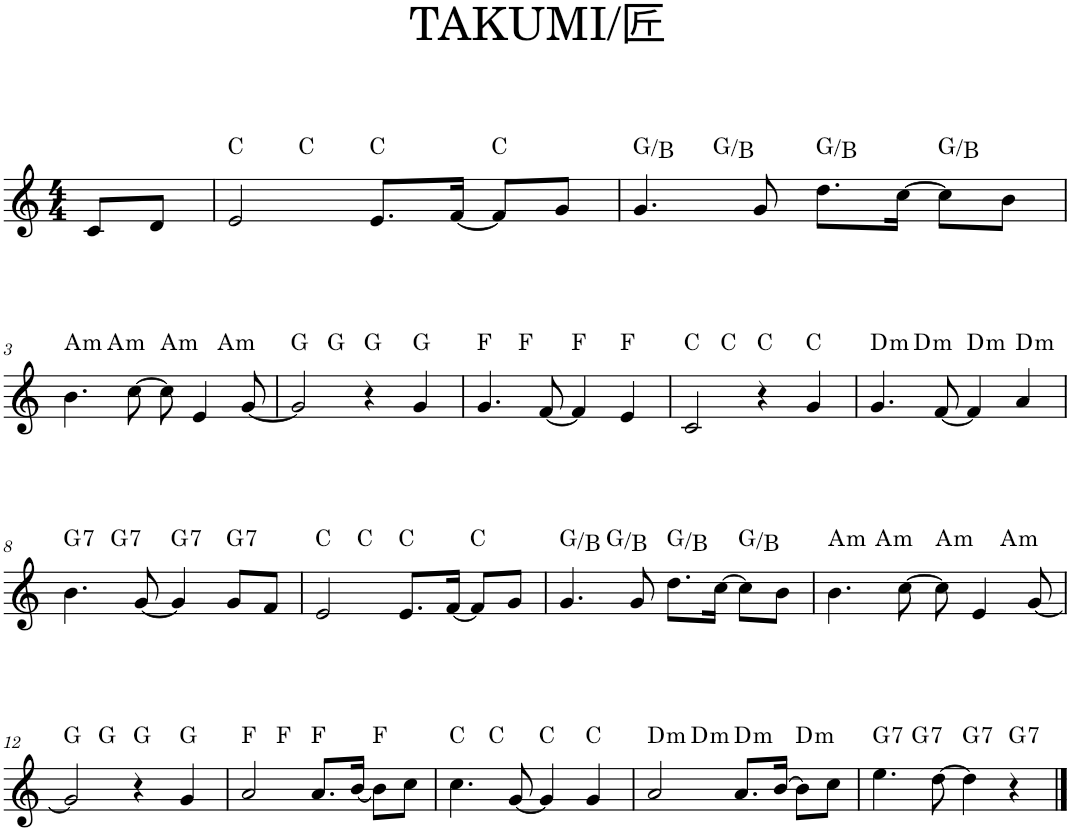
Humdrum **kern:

**kern	**harte
*part1	*part1
*staff1	*
*I"Piano	*
*I'Pno.	*
*clefG2	*
*k[]	*
*M4/4	*
=	=
8c/L	.
8d/J	.
=1	=1
*^	*
2e/	4ryy	C:maj
.	2.ryy	C:maj
8.e/L	.	C:maj
[<16f/Jk	.	.
8f/L]	.	C:maj
8g/J	.	.
=2	=2	=2
4.g/	4ryy	G:maj/3
.	2.ryy	G:maj/3
8g/	.	.
8.dd\L	.	G:maj/3
[>16cc\Jk	.	.
8cc\L]	.	G:maj/3
8b\J	.	.
!!LO:LB:g=z	!!
=3	=3	=3
!	!	!LO:H:kt=m
*	*^	*
4.b\	4ryy	2.ryy	A:min
!	!	!	!LO:H:kt=m
.	2.ryy	.	A:min
[>8cc\	.	.	.
!	!	!	!LO:H:kt=m
8cc\]	.	.	A:min
4e/	.	.	.
!	!	!	!LO:H:kt=m
.	.	4ryy	A:min
[<8g/	.	.	.
*	*v	*v	*
=4	=4	=4
2g/]	4ryy	G:maj
.	2.ryy	G:maj
4r	.	G:maj
4g/	.	G:maj
=5	=5	=5
4.g/	4ryy	F:maj
.	2.ryy	F:maj
[<8f/	.	.
4f/]	.	F:maj
4e/	.	F:maj
=6	=6	=6
2c/	4ryy	C:maj
.	2.ryy	C:maj
4r	.	C:maj
4g/	.	C:maj
=7	=7	=7
!	!	!LO:H:kt=m
4.g/	4ryy	D:min
!	!	!LO:H:kt=m
.	2.ryy	D:min
[<8f/	.	.
!	!	!LO:H:kt=m
4f/]	.	D:min
!	!	!LO:H:kt=m
4a/	.	D:min
!!LO:LB:g=z	!!
=8	=8	=8
!	!	!LO:H:kt=7
4.b\	4ryy	G:7
!	!	!LO:H:kt=7
.	2.ryy	G:7
[<8g/	.	.
!	!	!LO:H:kt=7
4g/]	.	G:7
!	!	!LO:H:kt=7
8g/L	.	G:7
8f/J	.	.
=9	=9	=9
2e/	4ryy	C:maj
.	2.ryy	C:maj
8.e/L	.	C:maj
[<16f/Jk	.	.
8f/L]	.	C:maj
8g/J	.	.
=10	=10	=10
4.g/	4ryy	G:maj/3
.	2.ryy	G:maj/3
8g/	.	.
8.dd\L	.	G:maj/3
[>16cc\Jk	.	.
8cc\L]	.	G:maj/3
8b\J	.	.
=11	=11	=11
!	!	!LO:H:kt=m
*	*^	*
4.b\	4ryy	2.ryy	A:min
!	!	!	!LO:H:kt=m
.	2.ryy	.	A:min
[>8cc\	.	.	.
!	!	!	!LO:H:kt=m
8cc\]	.	.	A:min
4e/	.	.	.
!	!	!	!LO:H:kt=m
.	.	4ryy	A:min
[8g/	.	.	.
*	*v	*v	*
!!LO:LB:g=z
=12	=12	=12
2g/]	4ryy	G:maj
.	2.ryy	G:maj
4r	.	G:maj
4g/	.	G:maj
=13	=13	=13
2a/	4ryy	F:maj
.	2.ryy	F:maj
8.a/L	.	F:maj
[<16b/Jk	.	.
8b\L]	.	F:maj
8cc\J	.	.
=14	=14	=14
4.cc\	4ryy	C:maj
.	2.ryy	C:maj
[<8g/	.	.
4g/]	.	C:maj
4g/	.	C:maj
=15	=15	=15
!	!	!LO:H:kt=m
2a/	4ryy	D:min
!	!	!LO:H:kt=m
.	2.ryy	D:min
!	!	!LO:H:kt=m
8.a/L	.	D:min
[>16b/Jk	.	.
!	!	!LO:H:kt=m
8b\L]	.	D:min
8cc\J	.	.
=16	=16	=16
!	!	!LO:H:kt=7
4.ee\	4ryy	G:7
!	!	!LO:H:kt=7
.	2.ryy	G:7
[>8dd\	.	.
!	!	!LO:H:kt=7
4dd\]	.	G:7
!	!	!LO:H:kt=7
4r	.	G:7
*v	*v	*
==	==
*-	*-
